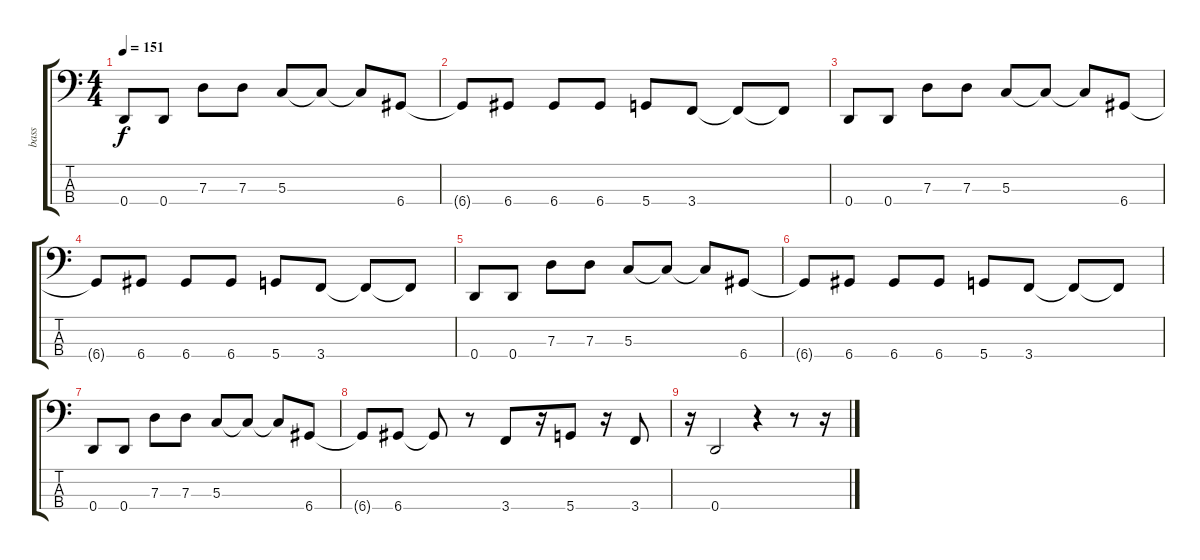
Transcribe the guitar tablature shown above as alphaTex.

\track ("bass" "bass") {instrument electricbassfinger}
\staff {score tabs}
\tuning (F2 C2 G1 D1) {hide}
\ts (4 4)
\tempo 151
\clef f4
\ks c
0.4.8{dy f} 0.4.8 7.3.8 7.3.8 5.3.8 5.3{t}.8 5.3{t}.8 6.4.8 |
6.4{t}.8 6.4.8 6.4.8 6.4.8 5.4.8 3.4.8 3.4{t}.8 3.4{t}.8 |
0.4.8 0.4.8 7.3.8 7.3.8 5.3.8 5.3{t}.8 5.3{t}.8 6.4.8 |
6.4{t}.8 6.4.8 6.4.8 6.4.8 5.4.8 3.4.8 3.4{t}.8 3.4{t}.8 |
0.4.8 0.4.8 7.3.8 7.3.8 5.3.8 5.3{t}.8 5.3{t}.8 6.4.8 |
6.4{t}.8 6.4.8 6.4.8 6.4.8 5.4.8 3.4.8 3.4{t}.8 3.4{t}.8 |
0.4.8 0.4.8 7.3.8 7.3.8 5.3.8 5.3{t}.8 5.3{t}.8 6.4.8 |
6.4{t}.8 6.4.8 6.4{t}.8 r.8 3.4.8 r.16 5.4.8 r.16 3.4.8 |
r.16 0.4.2 r.4 r.8 r.16
